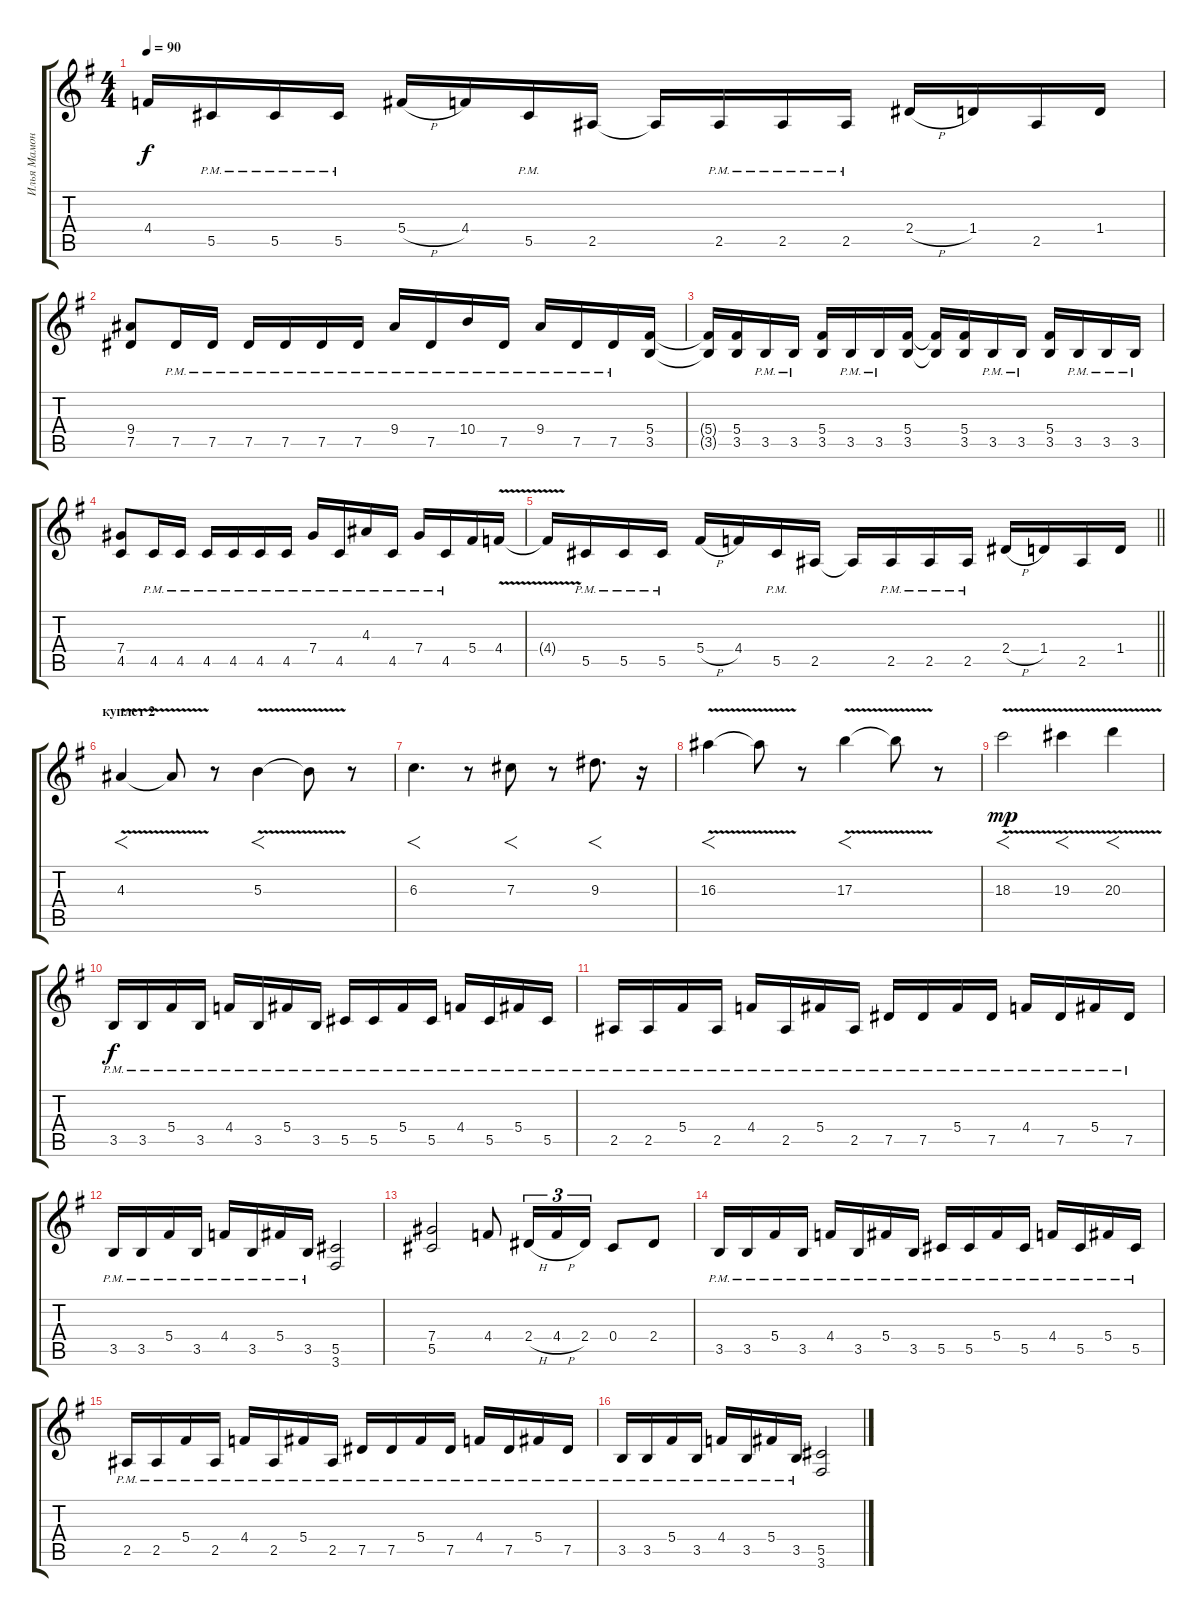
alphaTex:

\track ("Илья Мамонтов" "Илья Мамон") {instrument distortionguitar}
\staff {score tabs}
\tuning (Eb4 Bb3 Gb3 Db3 Ab2 Eb2) {hide}
\ts (4 4)
\tempo 90
\clef g2
\ks eminor
4.4{t}.16{dy f} 5.5{pm}.16 5.5{pm}.16 5.5{pm}.16 5.4{h}.16 4.4.16 5.5{pm}.16 2.5.16 2.5{t}.16 2.5{pm}.16 2.5{pm}.16 2.5{pm}.16 2.4{h}.16 1.4.16 2.5.16 1.4.16 |
(9.4 7.5).8 7.5{pm}.16 7.5{pm}.16 7.5{pm}.16 7.5{pm}.16 7.5{pm}.16 7.5{pm}.16 9.4{pm}.16 7.5{pm}.16 10.4{pm}.16 7.5{pm}.16 9.4{pm}.16 7.5{pm}.16 7.5{pm}.16 (5.4 3.5).16 |
(5.4{t} 3.5{t}).16 (5.4 3.5).16 3.5{pm}.16 3.5{pm}.16 (5.4 3.5).16 3.5{pm}.16 3.5{pm}.16 (5.4 3.5).16 (5.4{t} 3.5{t}).16 (5.4 3.5).16 3.5{pm}.16 3.5{pm}.16 (5.4 3.5).16 3.5{pm}.16 3.5{pm}.16 3.5{pm}.16 |
(7.4 4.5).8 4.5{pm}.16 4.5{pm}.16 4.5{pm}.16 4.5{pm}.16 4.5{pm}.16 4.5{pm}.16 7.4{pm}.16 4.5{pm}.16 4.3{pm}.16 4.5{pm}.16 7.4{pm}.16 4.5{pm}.16 5.4.16 4.4{v}.16 |
\barLineRight lightlight
4.4{t}.16 5.5{pm}.16 5.5{pm}.16 5.5{pm}.16 5.4{h}.16 4.4.16 5.5{pm}.16 2.5.16 2.5{t}.16 2.5{pm}.16 2.5{pm}.16 2.5{pm}.16 2.4{h}.16 1.4.16 2.5.16 1.4.16 |
\section ("" "куплет 2")
4.3{v}.4{f} 4.3{t}.8 r.8 5.3{v}.4{f} 5.3{t}.8 r.8 |
6.3.4{f d} r.8 7.3.8{f} r.8 9.3.8{f d} r.16 |
16.3{v}.4{f} 16.3{t}.8 r.8 17.3{v}.4{f} 17.3{t}.8 r.8 |
18.3{v}.2{f dy mp} 19.3{v}.4{f} 20.3{v}.4{f} |
3.5{pm}.16{dy f} 3.5{pm}.16 5.4{pm}.16 3.5{pm}.16 4.4{pm}.16 3.5{pm}.16 5.4{pm}.16 3.5{pm}.16 5.5{pm}.16 5.5{pm}.16 5.4{pm}.16 5.5{pm}.16 4.4{pm}.16 5.5{pm}.16 5.4{pm}.16 5.5{pm}.16 |
2.5{pm}.16 2.5{pm}.16 5.4{pm}.16 2.5{pm}.16 4.4{pm}.16 2.5{pm}.16 5.4{pm}.16 2.5{pm}.16 7.5{pm}.16 7.5{pm}.16 5.4{pm}.16 7.5{pm}.16 4.4{pm}.16 7.5{pm}.16 5.4{pm}.16 7.5{pm}.16 |
3.5{pm}.16 3.5{pm}.16 5.4{pm}.16 3.5{pm}.16 4.4{pm}.16 3.5{pm}.16 5.4{pm}.16 3.5{pm}.16 (5.5 3.6).2 |
(7.4 5.5).2 4.4.8 2.4{h}.16{tu (3 2)} 4.4{h}.16{tu (3 2)} 2.4.16{tu (3 2)} 0.4.8 2.4.8 |
3.5{pm}.16 3.5{pm}.16 5.4{pm}.16 3.5{pm}.16 4.4{pm}.16 3.5{pm}.16 5.4{pm}.16 3.5{pm}.16 5.5{pm}.16 5.5{pm}.16 5.4{pm}.16 5.5{pm}.16 4.4{pm}.16 5.5{pm}.16 5.4{pm}.16 5.5{pm}.16 |
2.5{pm}.16 2.5{pm}.16 5.4{pm}.16 2.5{pm}.16 4.4{pm}.16 2.5{pm}.16 5.4{pm}.16 2.5{pm}.16 7.5{pm}.16 7.5{pm}.16 5.4{pm}.16 7.5{pm}.16 4.4{pm}.16 7.5{pm}.16 5.4{pm}.16 7.5{pm}.16 |
3.5{pm}.16 3.5{pm}.16 5.4{pm}.16 3.5{pm}.16 4.4{pm}.16 3.5{pm}.16 5.4{pm}.16 3.5{pm}.16 (5.5 3.6).2
